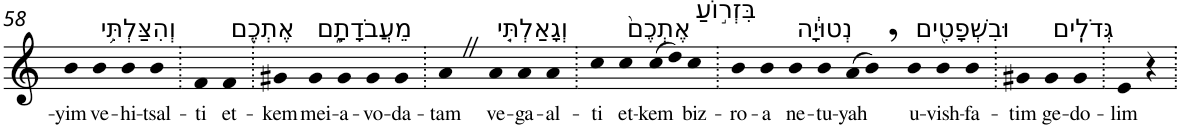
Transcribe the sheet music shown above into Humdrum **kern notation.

**kern	**text
*part1	*part1
*staff1	*staff1
*I"Piano	*
*I'Pno	*
!!LO:PB:g=z
*clefG2	*
*k[]	*
=58	=58
!	!LO:LY:b
4b	-yim
!LO:TX:a:t=וְהִצַּלְתִּ֥י	!
!	!LO:LY:b
4b	ve-
!	!LO:LY:b
4b	-hi-
!	!LO:LY:b
4b	-tsal-
=59.	=59.
!	!LO:LY:b
4f	-ti
!LO:TX:a:t=אֶתְכֶ֖ם	!
!	!LO:LY:b
4f	et-
=60.	=60.
!	!LO:LY:b
4g#X	-kem
!LO:TX:a:t=מֵעֲבֹדָתָ֑ם	!
!	!LO:LY:b
4g#	mei-
!	!LO:LY:b
4g#	-a-
!	!LO:LY:b
4g#	-vo-
!	!LO:LY:b
4g#	-da-
=61.	=61.
!	!LO:LY:b
4aZ	-tam
!LO:TX:a:t=וְגָאַלְתִּ֤י	!
!	!LO:LY:b
4a	ve-
!	!LO:LY:b
4a	-ga-
!	!LO:LY:b
4a	-al-
=62.	=62.
!	!LO:LY:b
4cc	-ti
!LO:TX:a:t=אֶתְכֶם֙	!
!	!LO:LY:b
4cc	et-
!	!LO:LY:b
(>8cc	-kem
8dd)	.
!LO:TX:a:t=בִּזְר֣וֹעַ	!
!	!LO:LY:b
4cc	biz-
=63.	=63.
!	!LO:LY:b
4b	-ro-
!	!LO:LY:b
4b	-a
!LO:TX:a:t=נְטוּיָ֔ה	!
!	!LO:LY:b
4b	ne-
!	!LO:LY:b
4b	-tu-
!	!LO:LY:b
(>8a	-yah
8b,)	.
!LO:TX:a:t=וּבִשְׁפָטִ֖ים	!
!	!LO:LY:b
4b	u-
!	!LO:LY:b
4b	-vish-
!	!LO:LY:b
4b	-fa-
=64.	=64.
!	!LO:LY:b
4g#X	-tim
!LO:TX:a:t=גְּדֹלִֽים	!
!	!LO:LY:b
4g#	ge-
!	!LO:LY:b
4g#	-do-
=65.	=65.
!	!LO:LY:b
4e	-lim
4r	.
=.	=.
*-	*-
